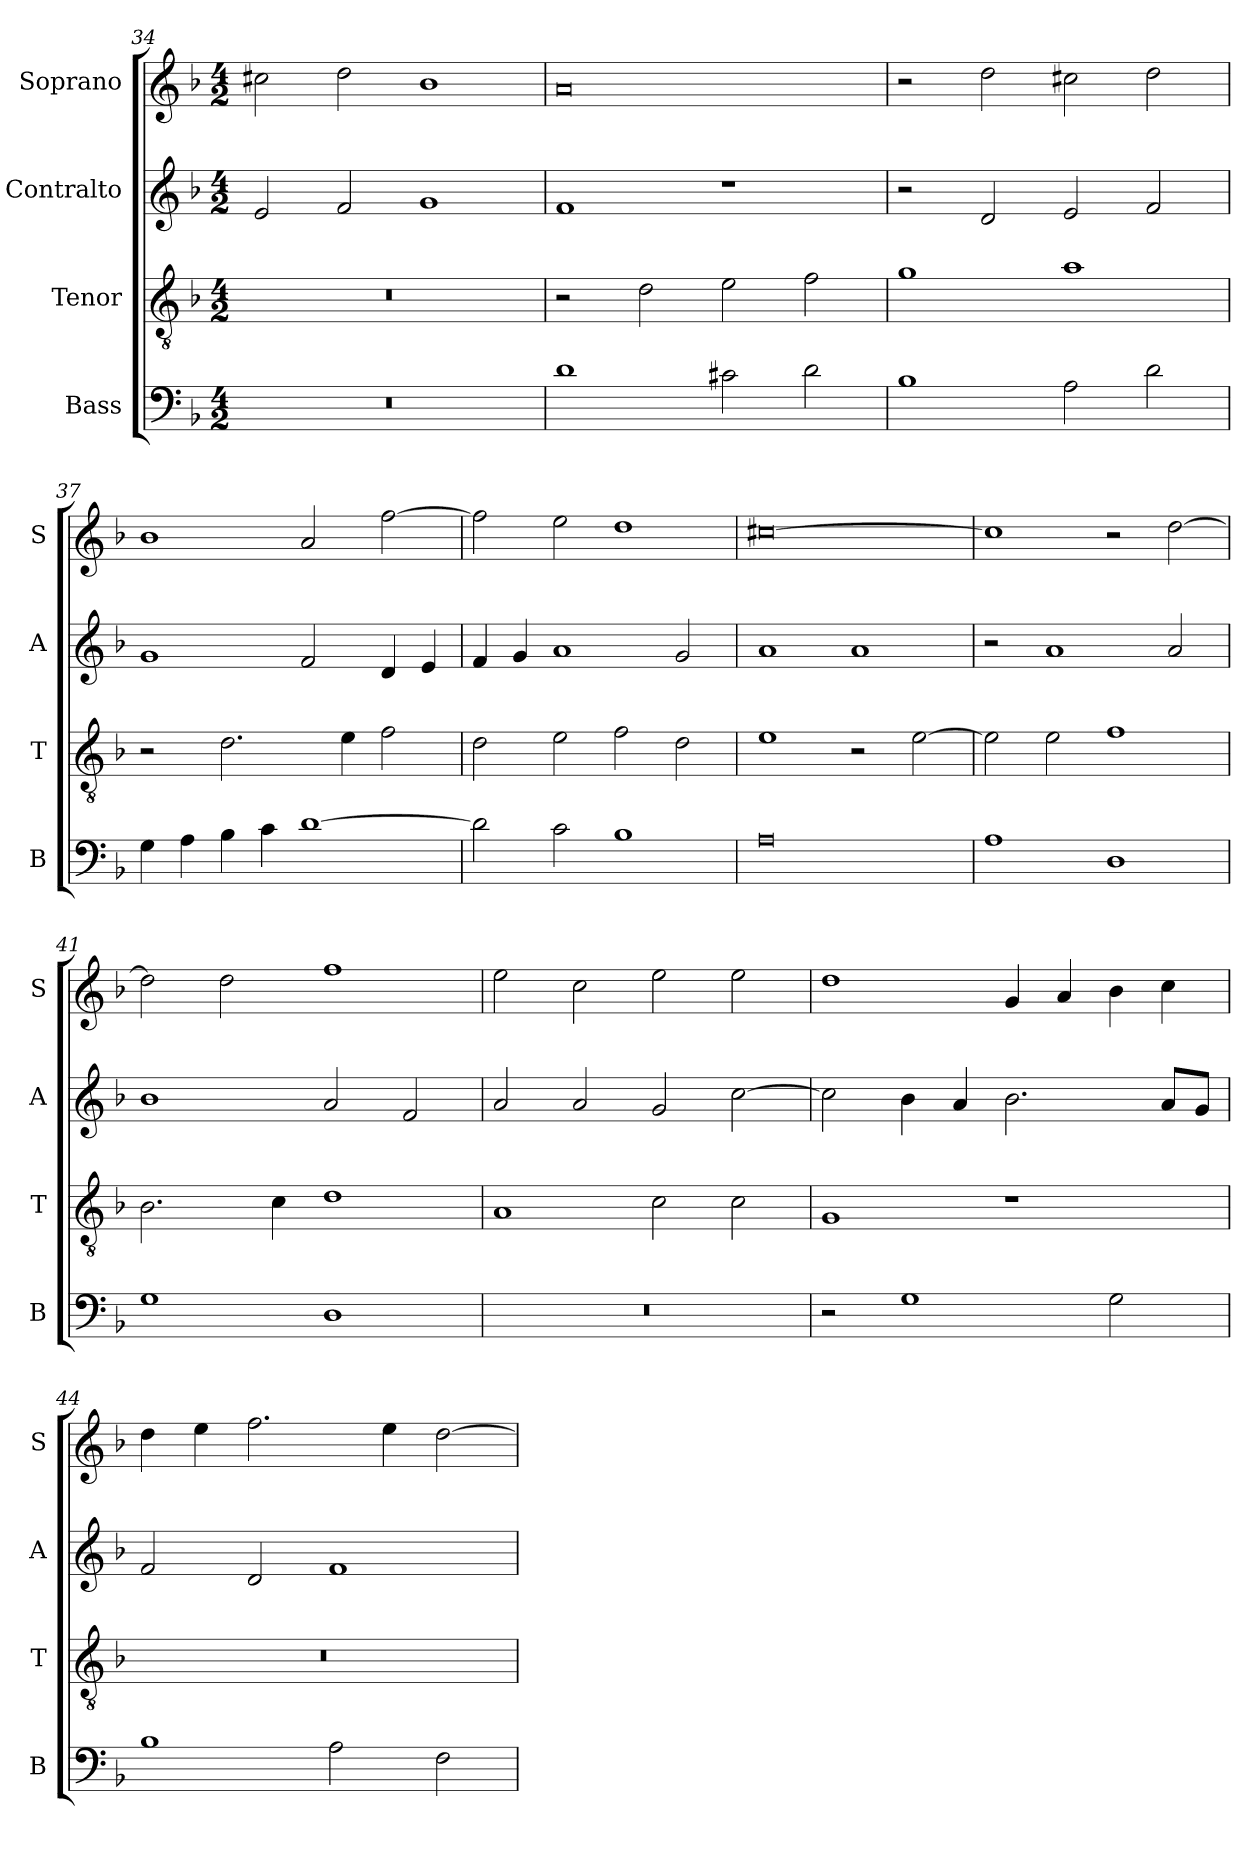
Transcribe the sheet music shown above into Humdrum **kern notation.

**kern	**kern	**kern	**kern
*part4	*part3	*part2	*part1
*staff4	*staff3	*staff2	*staff1
*I"Bass	*I"Tenor	*I"Contralto	*I"Soprano
*I'B	*I'T	*I'A	*I'S
*clefF4	*clefGv2	*clefG2	*clefG2
*k[b-]	*k[b-]	*k[b-]	*k[b-]
*G:dor	*G:dor	*G:dor	*G:dor
*M4/2	*M4/2	*M4/2	*M4/2
=34	=34	=34	=34
0r	0r	2e	2cc#X
.	.	2f	2dd
.	.	1g	1b-
=35	=35	=35	=35
1d	2r	1f	0a
.	2d	.	.
2c#X	2e	1r	.
2d	2f	.	.
=36	=36	=36	=36
1B-	1g	2r	2r
.	.	2d	2dd
2A	1a	2e	2cc#X
2d	.	2f	2dd
=37	=37	=37	=37
4G	2r	1g	1b-
4A	.	.	.
4B-	2.d	.	.
4c	.	.	.
[1d	.	2f	2a
.	4e	.	.
.	2f	4d	[2ff
.	.	4e	.
=38	=38	=38	=38
2d]	2d	4f	2ff]
.	.	4g	.
2c	2e	1a	2ee
1B-	2f	.	1dd
.	2d	2g	.
=39	=39	=39	=39
0A	1e	1a	[0cc#X
.	2r	1a	.
.	[2e	.	.
=40	=40	=40	=40
1A	2e]	2r	1cc#]
.	2e	1a	.
1D	1f	.	2r
.	.	2a	[2dd
=41	=41	=41	=41
1G	2.B-	1b-	2dd]
.	.	.	2dd
.	4c	.	.
1D	1d	2a	1ff
.	.	2f	.
=42	=42	=42	=42
0r	1A	2a	2ee
.	.	2a	2cc
.	2c	2g	2ee
.	2c	[2cc	2ee
=43	=43	=43	=43
2r	1G	2cc]	1dd
1G	.	4b-	.
.	.	4a	.
.	1r	2.b-	4g
.	.	.	4a
2G	.	.	4b-
.	.	8a/L	4cc
.	.	8g/J	.
=44	=44	=44	=44
1B-	0r	2f	4dd
.	.	.	4ee
.	.	2d	2.ff
2A	.	1f	.
.	.	.	4ee
2F	.	.	[2dd
=	=	=	=
*-	*-	*-	*-
